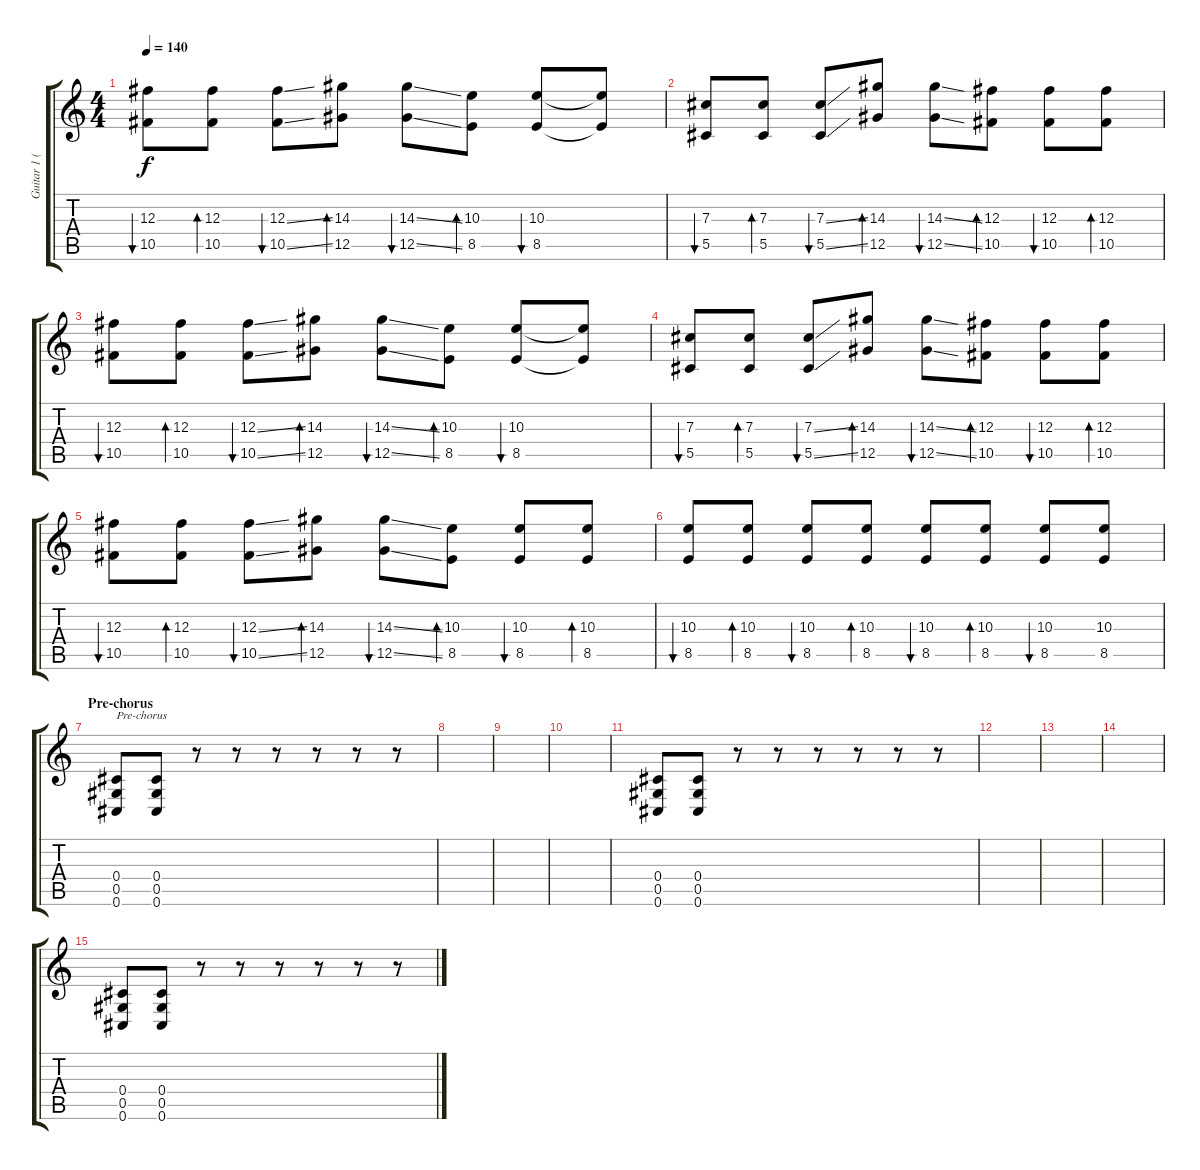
\track ("Guitar 1 (Brad Delson)" "Guitar 1 (") {instrument distortionguitar}
\staff {score tabs}
\tuning (Eb4 Bb3 Gb3 Db3 Ab2 Db2) {hide}
\ts (4 4)
\tempo 140
\clef g2
\ks c
(12.3 10.5).8{bu 60 dy f} (12.3 10.5).8{bd 60} (12.3{ss} 10.5{ss}).8{bu 60} (14.3 12.5).8{bd 60} (14.3{ss} 12.5{ss}).8{bu 60} (10.3 8.5).8{bd 60} (10.3 8.5).8{bu 60} (10.3{t} 8.5{t}).8 |
(7.3 5.5).8{bu 60} (7.3 5.5).8{bd 60} (7.3{ss} 5.5{ss}).8{bu 60} (14.3 12.5).8{bd 60} (14.3{ss} 12.5{ss}).8{bu 60} (12.3 10.5).8{bd 60} (12.3 10.5).8{bu 60} (12.3 10.5).8{bd 60} |
(12.3 10.5).8{bu 60} (12.3 10.5).8{bd 60} (12.3{ss} 10.5{ss}).8{bu 60} (14.3 12.5).8{bd 60} (14.3{ss} 12.5{ss}).8{bu 60} (10.3 8.5).8{bd 60} (10.3 8.5).8{bu 60} (10.3{t} 8.5{t}).8 |
(7.3 5.5).8{bu 60} (7.3 5.5).8{bd 60} (7.3{ss} 5.5{ss}).8{bu 60} (14.3 12.5).8{bd 60} (14.3{ss} 12.5{ss}).8{bu 60} (12.3 10.5).8{bd 60} (12.3 10.5).8{bu 60} (12.3 10.5).8{bd 60} |
(12.3 10.5).8{bu 60} (12.3 10.5).8{bd 60} (12.3{ss} 10.5{ss}).8{bu 60} (14.3 12.5).8{bd 60} (14.3{ss} 12.5{ss}).8{bu 60} (10.3 8.5).8{bd 60} (10.3 8.5).8{bu 60} (10.3 8.5).8{bd 60} |
(10.3 8.5).8{bu 60} (10.3 8.5).8{bd 60} (10.3 8.5).8{bu 60} (10.3 8.5).8{bd 60} (10.3 8.5).8{bu 60} (10.3 8.5).8{bd 60} (10.3 8.5).8{bu 60} (10.3 8.5).8 |
\section ("" "Pre-chorus")
(0.4 0.5 0.6).8{txt "Pre-chorus"} (0.4 0.5 0.6).8 r.8 r.8 r.8 r.8 r.8 r.8 |
|
|
|
(0.4 0.5 0.6).8 (0.4 0.5 0.6).8 r.8 r.8 r.8 r.8 r.8 r.8 |
|
|
|
(0.4 0.5 0.6).8 (0.4 0.5 0.6).8 r.8 r.8 r.8 r.8 r.8 r.8
